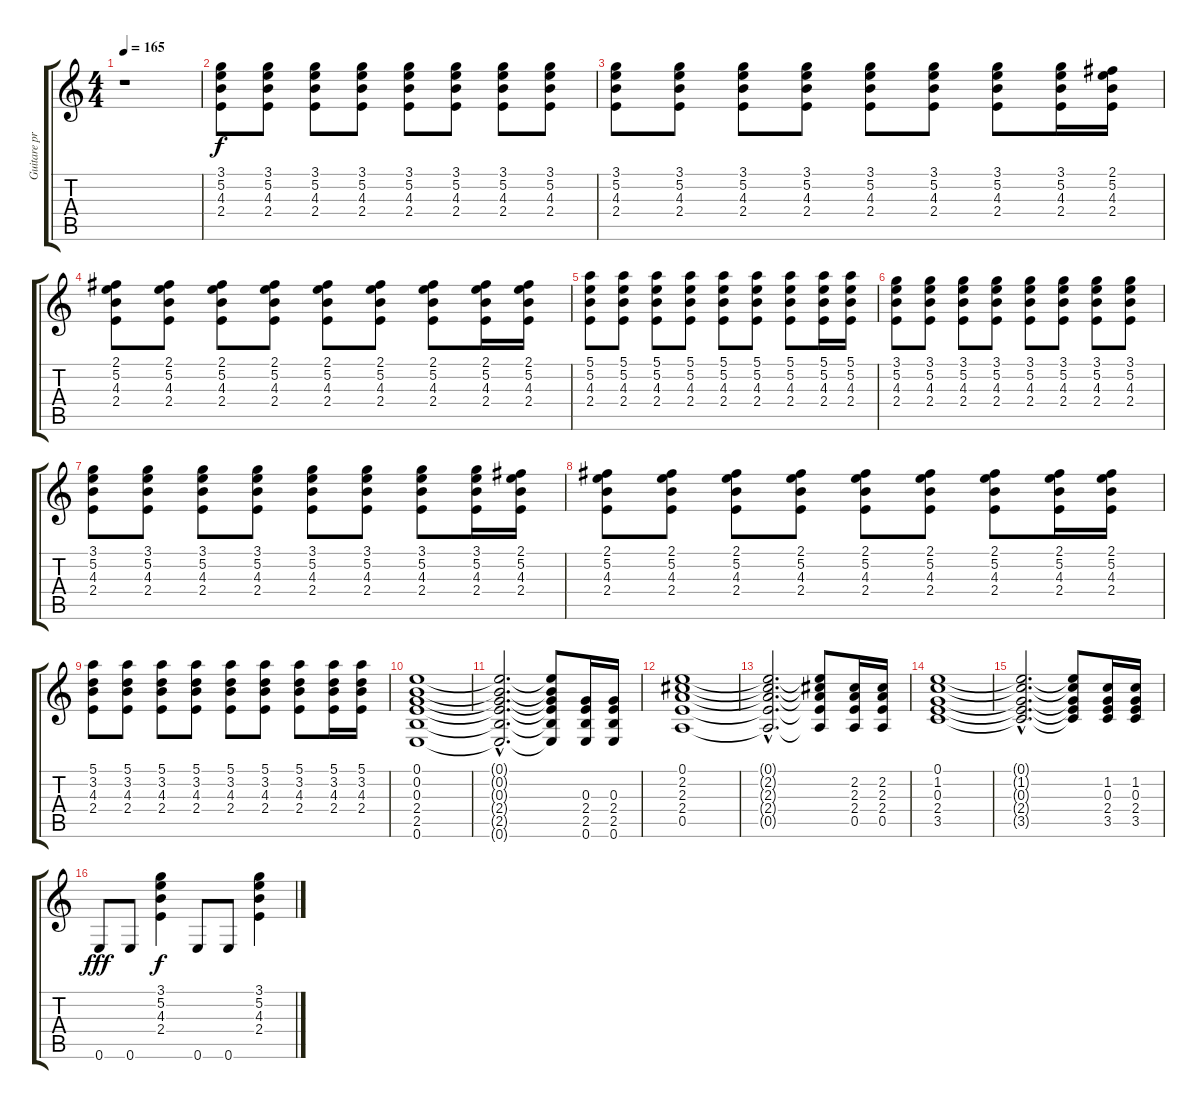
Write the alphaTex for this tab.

\track ("Guitare principale" "Guitare pr") {instrument overdrivenguitar}
\staff {score tabs}
\tuning (E4 B3 G3 D3 A2 E2) {hide}
\ts (4 4)
\tempo 165
\clef g2
\ks c
r.1{dy f instrument overdrivenguitar} |
(3.1 5.2 4.3 2.4).8 (3.1 5.2 4.3 2.4).8 (3.1 5.2 4.3 2.4).8 (3.1 5.2 4.3 2.4).8 (3.1 5.2 4.3 2.4).8 (3.1 5.2 4.3 2.4).8 (3.1 5.2 4.3 2.4).8 (3.1 5.2 4.3 2.4).8 |
(3.1 5.2 4.3 2.4).8 (3.1 5.2 4.3 2.4).8 (3.1 5.2 4.3 2.4).8 (3.1 5.2 4.3 2.4).8 (3.1 5.2 4.3 2.4).8 (3.1 5.2 4.3 2.4).8 (3.1 5.2 4.3 2.4).8 (3.1 5.2 4.3 2.4).16 (2.1 5.2 4.3 2.4).16 |
(2.1 5.2 4.3 2.4).8 (2.1 5.2 4.3 2.4).8 (2.1 5.2 4.3 2.4).8 (2.1 5.2 4.3 2.4).8 (2.1 5.2 4.3 2.4).8 (2.1 5.2 4.3 2.4).8 (2.1 5.2 4.3 2.4).8 (2.1 5.2 4.3 2.4).16 (2.1 5.2 4.3 2.4).16 |
(5.1 5.2 4.3 2.4).8 (5.1 5.2 4.3 2.4).8 (5.1 5.2 4.3 2.4).8 (5.1 5.2 4.3 2.4).8 (5.1 5.2 4.3 2.4).8 (5.1 5.2 4.3 2.4).8 (5.1 5.2 4.3 2.4).8 (5.1 5.2 4.3 2.4).16 (5.1 5.2 4.3 2.4).16 |
(3.1 5.2 4.3 2.4).8 (3.1 5.2 4.3 2.4).8 (3.1 5.2 4.3 2.4).8 (3.1 5.2 4.3 2.4).8 (3.1 5.2 4.3 2.4).8 (3.1 5.2 4.3 2.4).8 (3.1 5.2 4.3 2.4).8 (3.1 5.2 4.3 2.4).8 |
(3.1 5.2 4.3 2.4).8 (3.1 5.2 4.3 2.4).8 (3.1 5.2 4.3 2.4).8 (3.1 5.2 4.3 2.4).8 (3.1 5.2 4.3 2.4).8 (3.1 5.2 4.3 2.4).8 (3.1 5.2 4.3 2.4).8 (3.1 5.2 4.3 2.4).16 (2.1 5.2 4.3 2.4).16 |
(2.1 5.2 4.3 2.4).8 (2.1 5.2 4.3 2.4).8 (2.1 5.2 4.3 2.4).8 (2.1 5.2 4.3 2.4).8 (2.1 5.2 4.3 2.4).8 (2.1 5.2 4.3 2.4).8 (2.1 5.2 4.3 2.4).8 (2.1 5.2 4.3 2.4).16 (2.1 5.2 4.3 2.4).16 |
(5.1 3.2 4.3 2.4).8 (5.1 3.2 4.3 2.4).8 (5.1 3.2 4.3 2.4).8 (5.1 3.2 4.3 2.4).8 (5.1 3.2 4.3 2.4).8 (5.1 3.2 4.3 2.4).8 (5.1 3.2 4.3 2.4).8 (5.1 3.2 4.3 2.4).16 (5.1 3.2 4.3 2.4).16 |
(0.1 0.2 0.3 2.4 2.5 0.6).1 |
(0.1{hac t} 0.2{hac t} 0.3{hac t} 2.4{hac t} 2.5{hac t} 0.6{hac t}).2{d} (0.1{t} 0.2{t} 0.3{t} 2.4{t} 2.5{t} 0.6{t}).8 (0.3 2.4 2.5 0.6).16 (0.3 2.4 2.5 0.6).16 |
(0.1 2.2 2.3 2.4 0.5).1 |
(0.1{hac t} 2.2{hac t} 2.3{hac t} 2.4{hac t} 0.5{hac t}).2{d} (0.1{t} 2.2{t} 2.3{t} 2.4{t} 0.5{t}).8 (2.2 2.3 2.4 0.5).16 (2.2 2.3 2.4 0.5).16 |
(0.1 1.2 0.3 2.4 3.5).1 |
(0.1{hac t} 1.2{hac t} 0.3{hac t} 2.4{hac t} 3.5{hac t}).2{d} (0.1{t} 1.2{t} 0.3{t} 2.4{t} 3.5{t}).8 (1.2 0.3 2.4 3.5).16 (1.2 0.3 2.4 3.5).16 |
0.6.8{dy fff} 0.6.8 (3.1 5.2 4.3 2.4).4{dy f} 0.6.8 0.6.8 (3.1 5.2 4.3 2.4).4
